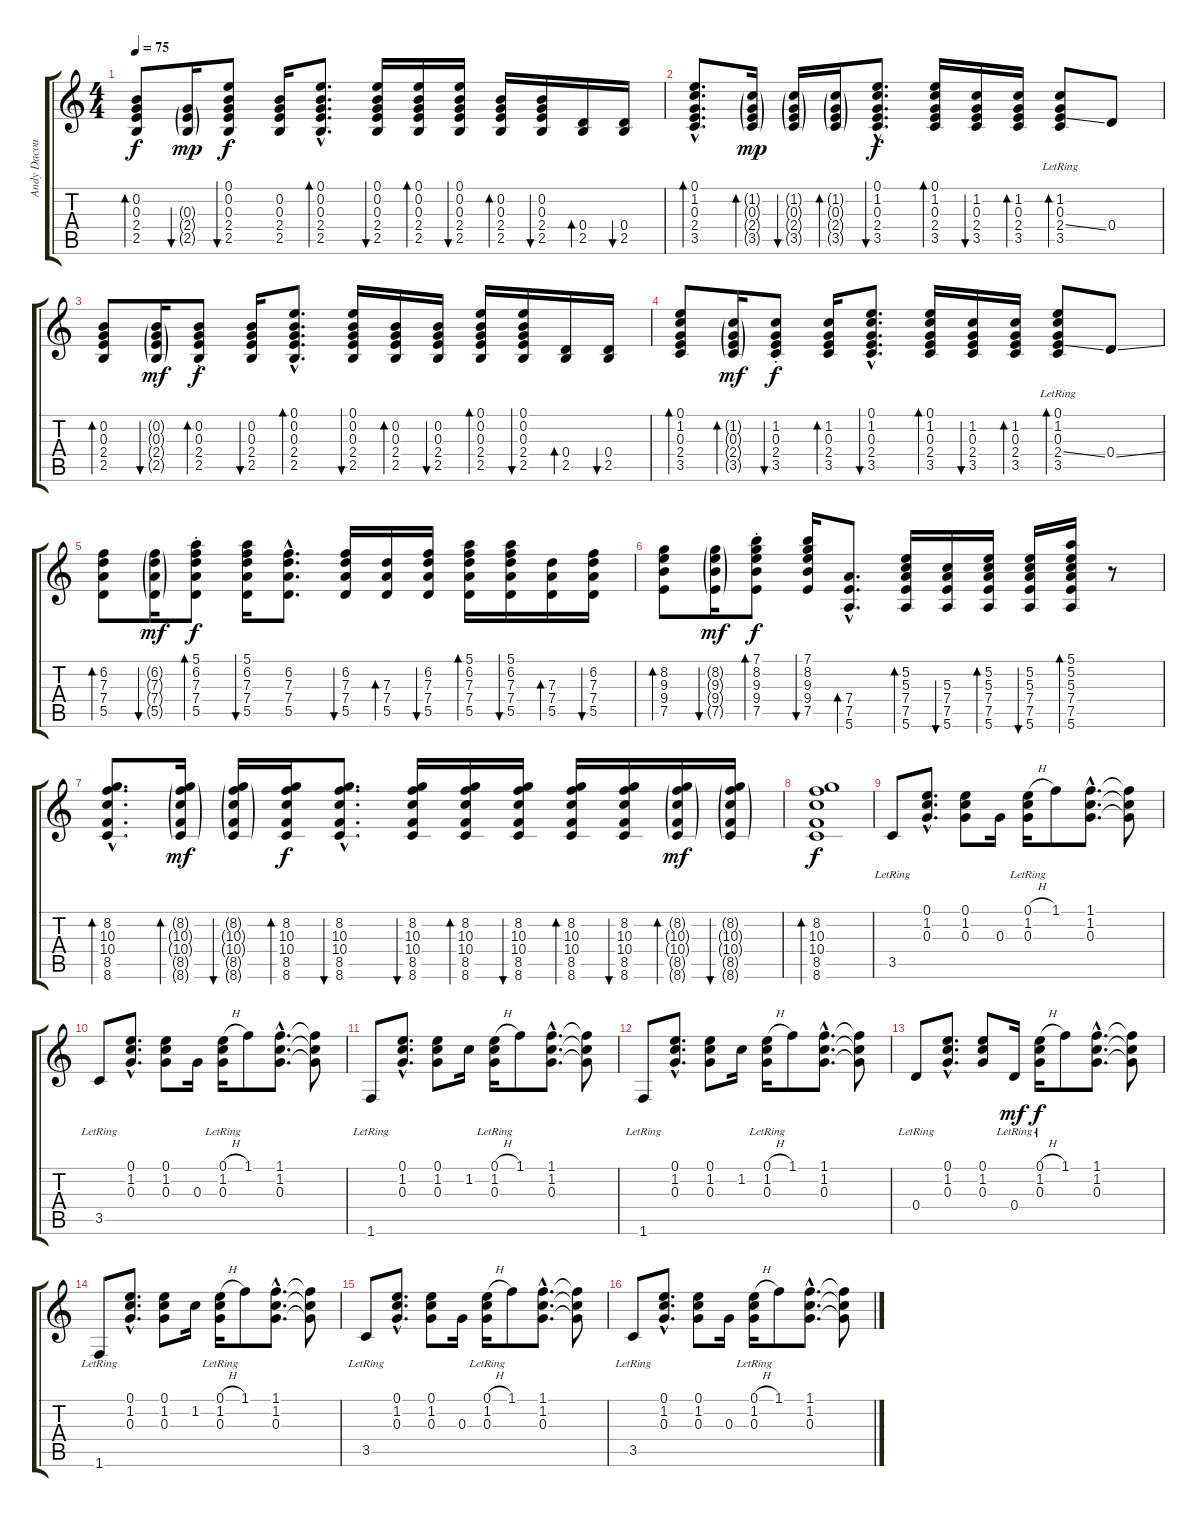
\track ("Andy Dacoulis (Acoustic Guitar)" "Andy Dacou") {instrument acousticguitarsteel}
\staff {score tabs}
\tuning (E4 B3 G3 D3 A2 E2) {hide}
\ts (4 4)
\tempo 75
\clef g2
\ks c
(0.2 0.3 2.4 2.5).8{bd 30 dy f} (0.3{g} 2.4{g} 2.5{g}).16{bu 30 dy mp} (0.1 0.2 0.3 2.4 2.5).8{bu 30 dy f} (0.2 0.3 2.4 2.5).16 (0.1{hac} 0.2{hac} 0.3{hac} 2.4{hac} 2.5{hac}).8{d bd 30} (0.1 0.2 0.3 2.4 2.5).16{bu 30} (0.1 0.2 0.3 2.4 2.5).16{bd 30} (0.1 0.2 0.3 2.4 2.5).16{bu 30} (0.2 0.3 2.4 2.5).16{bd 30} (0.2 0.3 2.4 2.5).16{bu 30} (0.4 2.5).16{bd 30} (0.4 2.5).16{bu 30} |
(0.1{hac} 1.2{hac} 0.3{hac} 2.4{hac} 3.5{hac}).8{d bd 30} (1.2{g} 0.3{g} 2.4{g} 3.5{g}).16{bd 30 dy mp} (1.2{g} 0.3{g} 2.4{g} 3.5{g}).16{bu 30} (1.2{g} 0.3{g} 2.4{g} 3.5{g}).16{bd 30} (0.1{hac} 1.2{hac} 0.3{hac} 2.4{hac} 3.5{hac}).8{d bu 30 dy f} (0.1 1.2 0.3 2.4 3.5).16{bd 30} (1.2 0.3 2.4 3.5).16{bu 30} (1.2 0.3 2.4 3.5).16{bd 30} (1.2{lr} 0.3{lr} 2.4{ss} 3.5{lr}).8{bd 30} 0.4.8 |
(0.2 0.3 2.4 2.5).8{bd 30} (0.2{g} 0.3{g} 2.4{g} 2.5{g}).16{bu 30 dy mf} (0.2{st} 0.3{st} 2.4{st} 2.5{st}).8{bd 30 dy f} (0.2 0.3 2.4 2.5).16{bu 30} (0.1{hac} 0.2{hac} 0.3{hac} 2.4{hac} 2.5{hac}).8{d bd 30} (0.1 0.2 0.3 2.4 2.5).16{bu 30} (0.2 0.3 2.4 2.5).16{bd 30} (0.2 0.3 2.4 2.5).16{bu 30} (0.1 0.2 0.3 2.4 2.5).16{bd 30} (0.1 0.2 0.3 2.4 2.5).16{bu 30} (0.4 2.5).16{bd 30} (0.4 2.5).16{bu 30} |
(0.1 1.2 0.3 2.4 3.5).8{bd 30} (1.2{g} 0.3{g} 2.4{g} 3.5{g}).16{bd 30 dy mf} (1.2{st} 0.3{st} 2.4{st} 3.5{st}).8{bu 30 dy f} (1.2 0.3 2.4 3.5).16{bd 30} (0.1{hac} 1.2{hac} 0.3{hac} 2.4{hac} 3.5{hac}).8{d bu 30} (0.1 1.2 0.3 2.4 3.5).16{bd 30} (1.2 0.3 2.4 3.5).16{bu 30} (1.2 0.3 2.4 3.5).16{bd 30} (0.1 1.2{lr} 0.3{lr} 2.4{ss} 3.5{lr}).8{bd 30} 0.4{ss}.8 |
(6.2 7.3 7.4 5.5).8{bd 30} (6.2{g} 7.3{g} 7.4{g} 5.5{g}).16{bu 30 dy mf} (5.1{st} 6.2{st} 7.3{st} 7.4{st} 5.5{st}).8{bd 30 dy f} (5.1 6.2 7.3 7.4 5.5).16{bu 30} (6.2{hac} 7.3{hac} 7.4{hac} 5.5{hac}).8{d} (6.2 7.3 7.4 5.5).16{bu 30} (7.3 7.4 5.5).16{bd 30} (6.2 7.3 7.4 5.5).16{bu 30} (5.1 6.2 7.3 7.4 5.5).16{bd 30} (5.1 6.2 7.3 7.4 5.5).16{bu 30} (7.3 7.4 5.5).16{bd 30} (6.2 7.3 7.4 5.5).16{bu 30} |
(8.2 9.3 9.4 7.5).8{bd 30} (8.2{g} 9.3{g} 9.4{g} 7.5{g}).16{bu 30 dy mf} (7.1{st} 8.2{st} 9.3{st} 9.4{st} 7.5{st}).8{bd 30 dy f} (7.1 8.2 9.3 9.4 7.5).16{bu 30} (7.4{hac} 7.5{hac} 5.6{hac}).8{d bd 30} (5.2 5.3 7.4 7.5 5.6).16{bd 30} (5.3 7.4 7.5 5.6).16{bu 30} (5.2 5.3 7.4 7.5 5.6).16{bd 30} (5.2 5.3 7.4 7.5 5.6).16{bu 30} (5.1 5.2 5.3 7.4 7.5 5.6).16{bd 30} r.8 |
(8.2{hac} 10.3{hac} 10.4{hac} 8.5{hac} 8.6{hac}).8{d bd 30} (8.2{g} 10.3{g} 10.4{g} 8.5{g} 8.6{g}).16{bd 30 dy mf} (8.2{g} 10.3{g} 10.4{g} 8.5{g} 8.6{g}).16{bu 30} (8.2 10.3 10.4 8.5 8.6).16{bd 30 dy f} (8.2{hac} 10.3{hac} 10.4{hac} 8.5{hac} 8.6{hac}).8{d bu 30} (8.2 10.3 10.4 8.5 8.6).16{bu 30} (8.2 10.3 10.4 8.5 8.6).16{bd 30} (8.2 10.3 10.4 8.5 8.6).16{bu 30} (8.2 10.3 10.4 8.5 8.6).16{bd 30} (8.2 10.3 10.4 8.5 8.6).16{bu 30} (8.2{g} 10.3{g} 10.4{g} 8.5{g} 8.6{g}).16{bd 30 dy mf} (8.2{g} 10.3{g} 10.4{g} 8.5{g} 8.6{g}).16{bu 30} |
(8.2 10.3 10.4 8.5 8.6).1{bd 30 dy f} |
3.5{lr}.8 (0.1{hac} 1.2{hac} 0.3{hac}).8{d} (0.1 1.2 0.3).8 0.3.16 (0.1{h} 1.2{lr} 0.3{lr}).16 1.1.8 (1.1{hac} 1.2{hac} 0.3{hac}).8{d} (1.1{t} 1.2{t} 0.3{t}).8 |
3.5{lr}.8 (0.1{hac} 1.2{hac} 0.3{hac}).8{d} (0.1 1.2 0.3).8 0.3.16 (0.1{h} 1.2{lr} 0.3{lr}).16 1.1.8 (1.1{hac} 1.2{hac} 0.3{hac}).8{d} (1.1{t} 1.2{t} 0.3{t}).8 |
1.6{lr}.8 (0.1{hac} 1.2{hac} 0.3{hac}).8{d} (0.1 1.2 0.3).8 1.2.16 (0.1{h} 1.2{lr} 0.3{lr}).16 1.1.8 (1.1{hac} 1.2{hac} 0.3{hac}).8{d} (1.1{t} 1.2{t} 0.3{t}).8 |
1.6{lr}.8 (0.1{hac} 1.2{hac} 0.3{hac}).8{d} (0.1 1.2 0.3).8 1.2.16 (0.1{h} 1.2{lr} 0.3{lr}).16 1.1.8 (1.1{hac} 1.2{hac} 0.3{hac}).8{d} (1.1{t} 1.2{t} 0.3{t}).8 |
0.4{lr}.8 (0.1{hac} 1.2{hac} 0.3{hac}).8{d} (0.1 1.2 0.3).8 0.4{lr}.16{dy mf} (0.1{h} 1.2{lr} 0.3{lr}).16{dy f} 1.1.8 (1.1{hac} 1.2{hac} 0.3{hac}).8{d} (1.1{t} 1.2{t} 0.3{t}).8 |
1.6{lr}.8 (0.1{hac} 1.2{hac} 0.3{hac}).8{d} (0.1 1.2 0.3).8 1.2.16 (0.1{h} 1.2{lr} 0.3{lr}).16 1.1.8 (1.1{hac} 1.2{hac} 0.3{hac}).8{d} (1.1{t} 1.2{t} 0.3{t}).8 |
3.5{lr}.8 (0.1{hac} 1.2{hac} 0.3{hac}).8{d} (0.1 1.2 0.3).8 0.3.16 (0.1{h} 1.2{lr} 0.3{lr}).16 1.1.8 (1.1{hac} 1.2{hac} 0.3{hac}).8{d} (1.1{t} 1.2{t} 0.3{t}).8 |
3.5{lr}.8 (0.1{hac} 1.2{hac} 0.3{hac}).8{d} (0.1 1.2 0.3).8 0.3.16 (0.1{h} 1.2{lr} 0.3{lr}).16 1.1.8 (1.1{hac} 1.2{hac} 0.3{hac}).8{d} (1.1{t} 1.2{t} 0.3{t}).8
